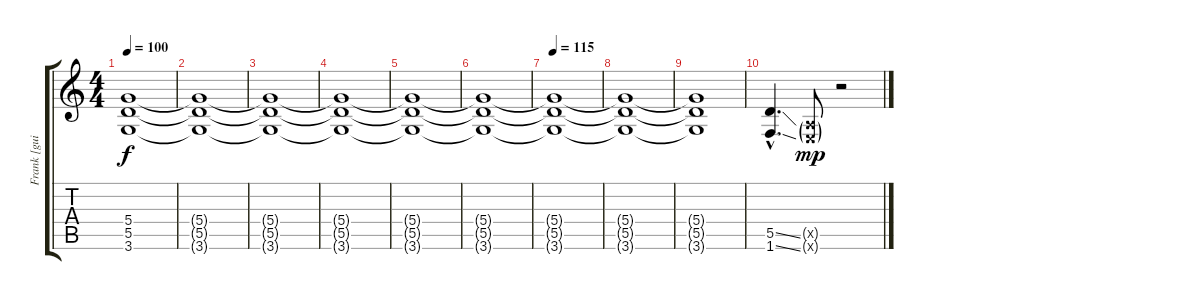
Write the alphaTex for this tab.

\track ("Frank [guitarra]" "Frank [gui") {instrument overdrivenguitar}
\staff {score tabs}
\tuning (E4 B3 G3 D3 A2 E2) {hide}
\ts (4 4)
\tempo 100
\clef g2
\ks c
(5.4 5.5 3.6).1{dy f} |
(5.4{t} 5.5{t} 3.6{t}).1 |
(5.4{t} 5.5{t} 3.6{t}).1 |
(5.4{t} 5.5{t} 3.6{t}).1 |
(5.4{t} 5.5{t} 3.6{t}).1 |
(5.4{t} 5.5{t} 3.6{t}).1 |
\tempo 115
(5.4{t} 5.5{t} 3.6{t}).1 |
(5.4{t} 5.5{t} 3.6{t}).1 |
(5.4{t} 5.5{t} 3.6{t}).1 |
(5.5{ss hac} 1.6{ss hac}).4{d} (0.5{g x} 0.6{g x}).8{dy mp} r.2
